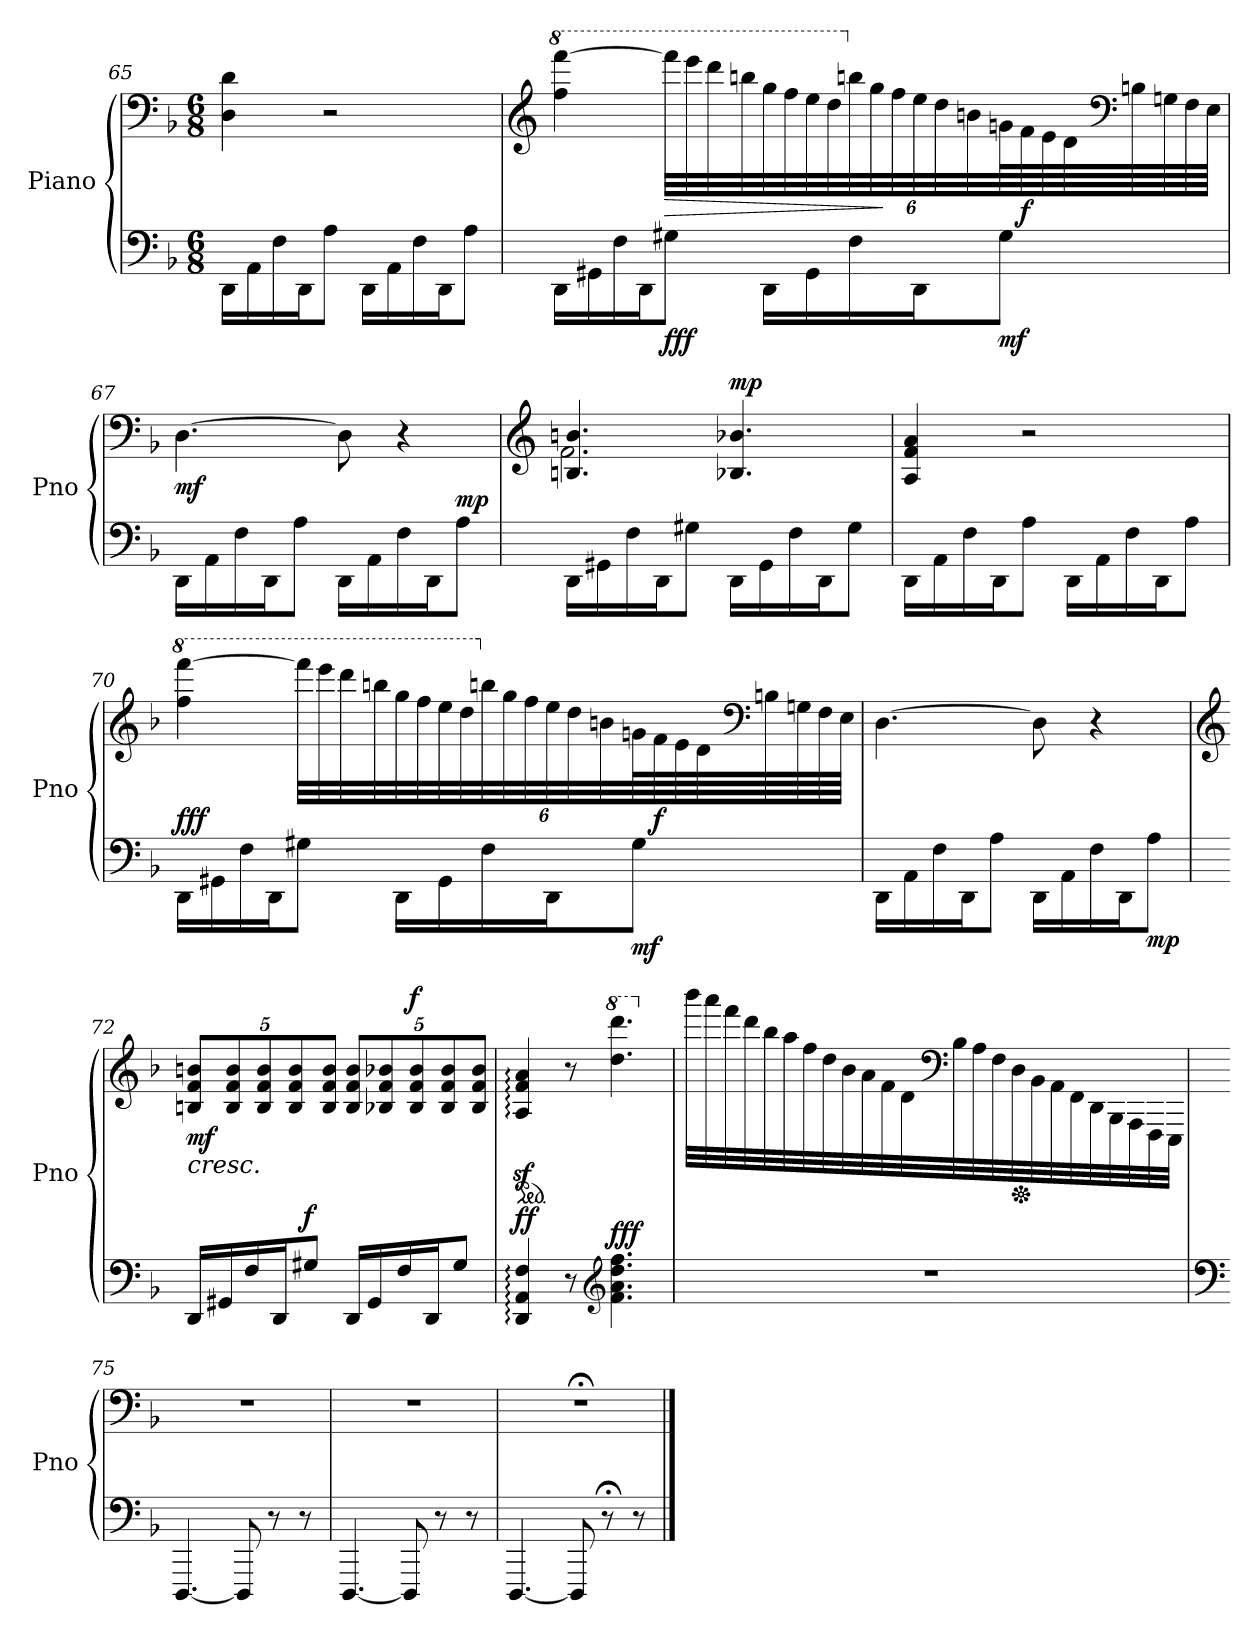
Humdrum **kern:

**kern	**kern	**dynam
*part1	*part1	*part1
*staff2	*staff1	*staff1/2
*I"Piano	*	*
*I'Pno	*	*
!!LO:LB:g=z
*clefF4	*clefF4	*
*k[b-]	*k[b-]	*
*M6/8	*M6/8	*
=65	=65	=65
16DD\LL	4D\ 4d\	.
16AA\	.	.
16F\	.	.
16DD\J	.	.
8A\J	2r	.
16DD\LL	.	.
16AA\	.	.
16F\	.	.
16DD\J	.	.
8A\J	.	.
=66	=66	=66
*	*clefG2	*
*	*8va	*
16DD\LL	4fff\ [4ffff\	.
16GG#X\	.	.
16F\	.	.
16DD\J	.	.
!	!	!LO:HP:b
!	!	!LO:DY:n=1:b=2
!	!	!LO:DY:n=2:b
8G#X\J	32ffff!\LLL]	> f ff
.	32eeee!\	.
.	32dddd!\	.
.	32bbbn!\	.
16DD\LL	32ggg!\	.
.	32fff!\	.
16GG#\	32eee!\	.
.	32ddd!\	.
*	*X8va	*
*	*Xbrackettup	*
16F\	48bbn!\	.
.	48gg!\	.
.	48ff!\	]
16DD\J	48ee!\	.
.	48dd!\	.
.	48bn!\	.
!	!	!LO:DY:n=3:b=2
8G#\J	64gn!\L	mf
!	!	!LO:DY:n=4:b
.	64f!\	f
.	64e!\	.
.	64d!\	.
*	*clefF4	*
.	64Bn!\	.
.	64Gn!\	.
.	64F!\	.
.	64E!\JJJJ	.
=67	=67	=67
!	!	!LO:DY:b
16DD\LL	[4.D\	mf
16AA\	.	.
16F\	.	.
16DD\J	.	.
8A\J	.	.
16DD\LL	8D\]	.
16AA\	.	.
16F\	4r	.
16DD\J	.	.
!	!	!LO:DY:a=2
8A\J	.	mp
!!LO:PB:g=z
=68	=68	=68
*	*clefG2	*
*	*^	*
16DD\LL	4.Bn/ 4.bn/	2.f\	.
16GG#X\	.	.	.
16F\	.	.	.
16DD\J	.	.	.
8G#X\J	.	.	.
!	!	!	!LO:DY:a
16DD\LL	4.B-X/ 4.b-X/	.	mp
16GG#\	.	.	.
16F\	.	.	.
16DD\J	.	.	.
8G#\J	.	.	.
*	*v	*v	*
=69	=69	=69
16DD\LL	4A/ 4f/ 4a/	.
16AA\	.	.
16F\	.	.
16DD\J	.	.
8A\J	2r	.
16DD\LL	.	.
16AA\	.	.
16F\	.	.
16DD\J	.	.
8A\J	.	.
=70	=70	=70
*	*8va	*
!	!	!LO:DY:a=2
!	!	!LO:DY:n=1:b
16DD\LL	4fff\ [4ffff\	f ff
16GG#X\	.	.
16F\	.	.
16DD\J	.	.
8G#X\J	32ffff!\LLL]	.
.	32eeee!\	.
.	32dddd!\	.
.	32bbbn!\	.
16DD\LL	32ggg!\	.
.	32fff!\	.
16GG#\	32eee!\	.
.	32ddd!\	.
*	*X8va	*
16F\	48bbn!\	.
.	48gg!\	.
.	48ff!\	.
16DD\J	48ee!\	.
.	48dd!\	.
.	48bn!\	.
!	!	!LO:DY:n=2:b=2
8G#\J	64gn!\L	mf
!	!	!LO:DY:n=3:b
.	64f!\	f
.	64e!\	.
.	64d!\	.
*	*clefF4	*
.	64Bn!\	.
.	64Gn!\	.
.	64F!\	.
.	64E!\JJJJ	.
!!LO:LB:g=z
=71	=71	=71
16DD\LL	[4.D\	.
16AA\	.	.
16F\	.	.
16DD\J	.	.
8A\J	.	.
16DD\LL	8D\]	.
16AA\	.	.
16F\	4r	.
16DD\J	.	.
!	!	!LO:DY:b=2
8A\J	.	mp
=72	=72	=72
*	*clefG2	*
!	!	!LO:HP:b
!	!	!LO:DY:n=1:b
16DD/LL	40%3Bn/ 40%3f/ 40%3bn/L	< mf
16GG#X/	.	.
.	40%3B/ 40%3f/ 40%3b/	.
16F/	.	.
.	40%3B/ 40%3f/ 40%3b/	.
16DD/J	.	.
.	40%3B/ 40%3f/ 40%3b/	.
!	!	!LO:DY:n=2:a=2
8G#X/J	.	f
.	40%3B/ 40%3f/ 40%3b/J	.
16DD/LL	40%3B/ 40%3f/ 40%3b/L	.
16GG#/	.	.
.	40%3B-X/ 40%3f/ 40%3b-X/	.
16F/	.	.
!	!	!LO:DY:n=3:a
.	40%3B-/ 40%3f/ 40%3b-/	f
16DD/J	.	.
.	40%3B-/ 40%3f/ 40%3b-/	[
8G#/J	.	.
.	40%3B-/ 40%3f/ 40%3b-/J	.
=73	=73	=73
*	*ped	*
!	!	!LO:DY:a=2
4DD/: 4AA/: 4F/:	4A/z<: 4f/z<: 4a/z<:	ff
8r	8r	.
*clefG2	*	*
*	*8va	*
!	!	!LO:DY:a=2
4.f\ 4.a\ 4.dd\ 4.ff\	4.ddd\ 4.dddd\	fff
!!LO:LB:g=z
=74	=74	=74
*	*X8va	*
2.r	32bbb-!\LLL	.
.	32aaa!\	.
.	32fff!\	.
.	32ddd!\	.
.	32bb-!\	.
.	32aa!\	.
.	32ff!\	.
.	32dd!\	.
.	32b-!\	.
.	32a!\	.
.	32f!\	.
.	32d!\	.
*	*clefF4	*
.	32B-!\	.
.	32A!\	.
.	32F!\	.
*	*Xped	*
.	32D!\	.
.	32BB-!\	.
.	32AA!\	.
.	32FF!\	.
.	32DD!\	.
.	32BBB-!\	.
.	32AAA!\	.
.	32FFF!\	.
.	32EEE!\JJJ	.
=75	=75	=75
*clefF4	*	*
[4.DDD/	2.r	.
8DDD/]	.	.
8r	.	.
8r	.	.
=76	=76	=76
[4.DDD/	2.r	.
8DDD/]	.	.
8r	.	.
8r	.	.
=77	=77	=77
*	*MM36	*
[4.DDD/	2.r;<	.
8DDD/]	.	.
8r;<	.	.
8r	.	.
==	==	==
*-	*-	*-
